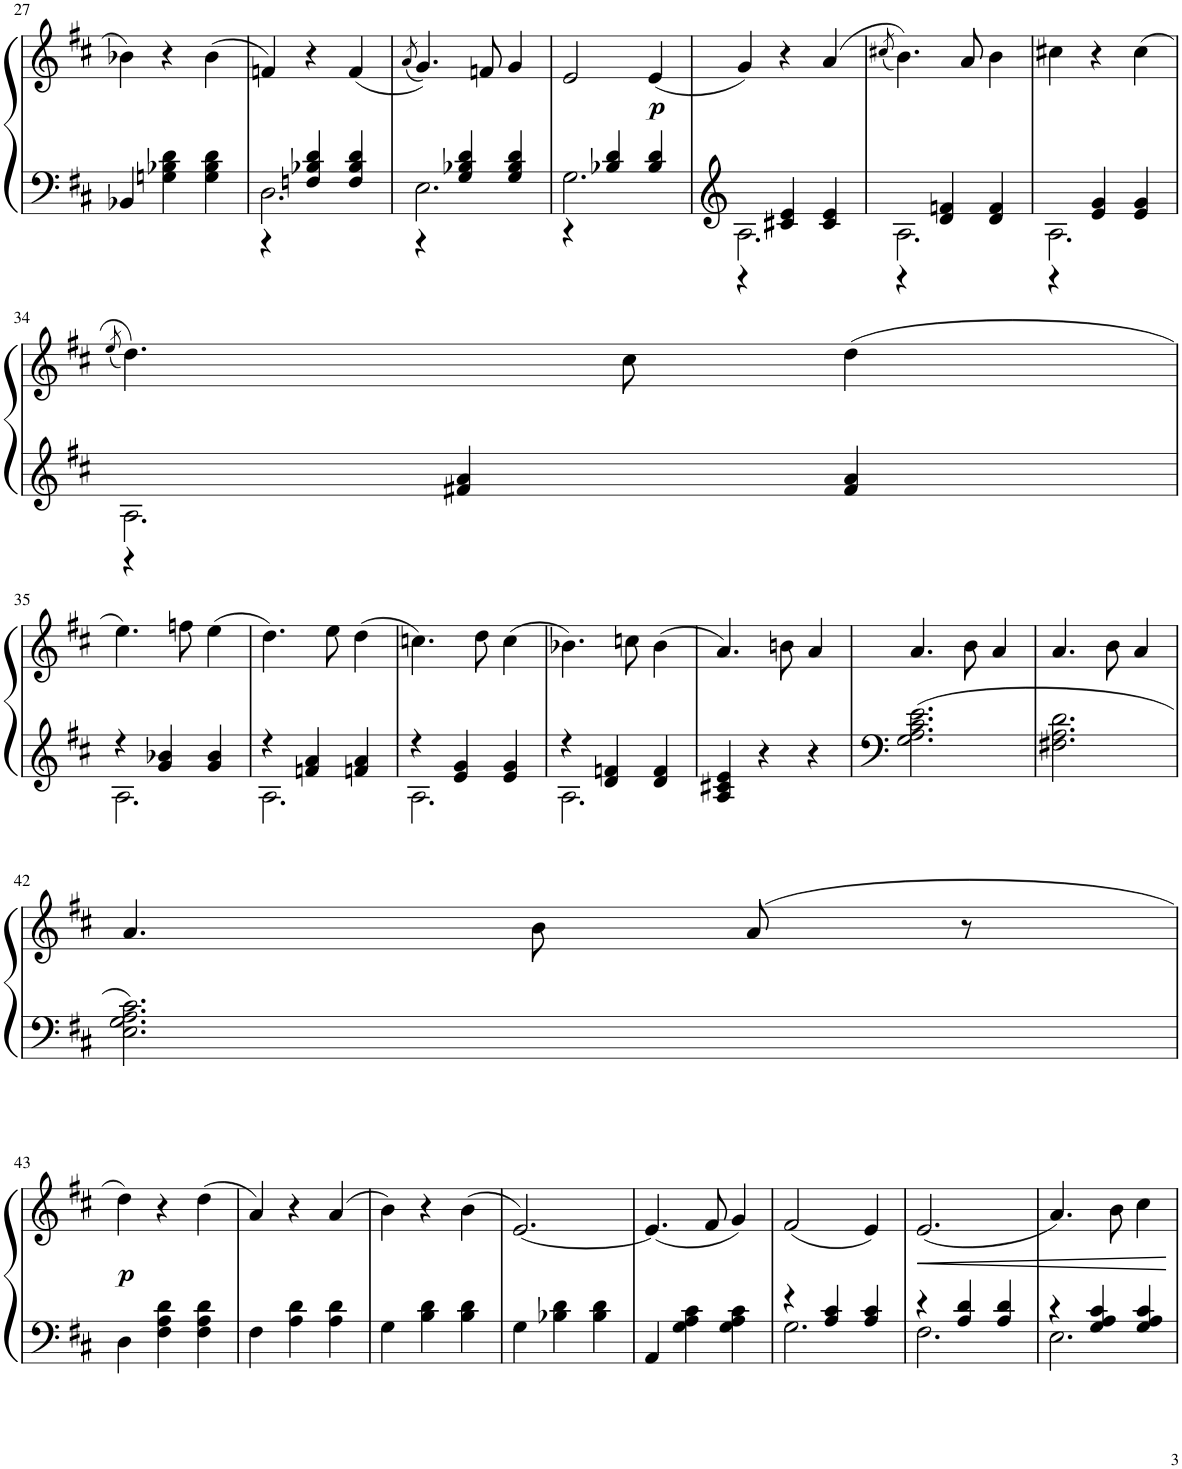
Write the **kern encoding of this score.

**kern	**kern	**dynam
*part1	*part1	*part1
*staff2	*staff1	*staff1/2
*I"Piano	*	*
*I'Pno.	*	*
!!LO:PB:g=z
*clefG2	*clefG2	*
*k[f#c#]	*k[f#c#]	*
*M3/4	*M3/4	*
=27	=27	=27
4BB-X/	4b-X\	.
4Gn\ 4B-X\ 4d\	4r	.
4G\ 4B-\ 4d\	(4b-\	.
=28	=28	=28
*^	*	*
2.D\	4r	4fn/)	.
.	4Fn/ 4B-X/ 4d/	4r	.
.	4F/ 4B-/ 4d/	(4f/	.
=29	=29	=29	=29
.	.	(8qa/	.
2.E\	4r	4.g/))	.
.	4G/ 4B-X/ 4d/	.	.
.	.	8fn/	.
.	4G/ 4B-/ 4d/	4g/	.
=30	=30	=30	=30
2.G\	4r	2e/	.
.	4B-X/ 4d/	.	.
!	!	!	!LO:DY:b
.	4B-/ 4d/	(<4e/	p
=31	=31	=31	=31
2.A\	4r	4g/)	.
.	4c#X/ 4e/	4r	.
.	4c#/ 4e/	(>4a/	.
=32	=32	=32	=32
.	.	(8qcc#X/	.
2.A\	4r	4.b\))	.
.	4d/ 4fn/	.	.
.	.	8a/	.
.	4d/ 4f/	4b\	.
=33	=33	=33	=33
2.A\	4r	4cc#X\	.
.	4e/ 4g/	4r	.
.	4e/ 4g/	(4cc#\	.
!!LO:LB:g=z
=34	=34	=34	=34
.	.	(8qee/	.
2.A\	4r	4.dd\))	.
.	4f#X/ 4a/	.	.
.	.	8cc#\	.
.	4f#/ 4a/	(4dd\	.
!!LO:LB:g=z
=35	=35	=35	=35
4r	2.A\	4.ee\)	.
4g/ 4b-X/	.	.	.
.	.	8ffn\	.
4g/ 4b-/	.	(4ee\	.
=36	=36	=36	=36
4r	2.A\	4.dd\)	.
4fn/ 4a/	.	.	.
.	.	8ee\	.
4fn/ 4a/	.	(4dd\	.
=37	=37	=37	=37
4r	2.A\	4.ccn\)	.
4e/ 4g/	.	.	.
.	.	8dd\	.
4e/ 4g/	.	(4cc\	.
=38	=38	=38	=38
4r	2.A\	4.b-X\)	.
4d/ 4fn/	.	.	.
.	.	8ccn\	.
4d/ 4f/	.	(4b-\	.
*v	*v	*	*
=39	=39	=39
4A/ 4c#X/ 4e/	4.a/)	.
4r	.	.
.	8bn\	.
4r	4a/	.
=40	=40	=40
2.G\ 2.A\ 2.c#\ 2.e\	4.a/	.
.	8b\	.
.	4a/	.
=41	=41	=41
2.F#X\ 2.A\ 2.d\	4.a/	.
.	8b\	.
.	4a/	.
!!LO:LB:g=z
=42	=42	=42
2.E\ 2.G\ 2.A\ 2.c#\	4.a/	.
.	8b\	.
.	(>8a/	.
.	8r	.
!!LO:LB:g=z
=43	=43	=43
!	!	!LO:DY:b
4D\	4dd\)	p
4F#\ 4A\ 4d\	4r	.
4F#\ 4A\ 4d\	(4dd\	.
=44	=44	=44
4F#\	4a/)	.
4A\ 4d\	4r	.
4A\ 4d\	(>4a/	.
=45	=45	=45
4G\	4b\)	.
4B\ 4d\	4r	.
4B\ 4d\	(4b\	.
=46	=46	=46
4G\	[2.e/)	.
4B-X\ 4d\	.	.
4B-\ 4d\	.	.
=47	=47	=47
4AA/	(4.e/]	.
4G\ 4A\ 4c#\	.	.
.	8f#/	.
4G\ 4A\ 4c#\	4g/)	.
=48	=48	=48
*^	*	*
4r	2.G\	(2f#/	.
4A/ 4c#/	.	.	.
4A/ 4c#/	.	4e/)	.
=49	=49	=49	=49
!	!	!	!LO:HP:b
4r	2.F#\	(2.e/	<
4A/ 4d/	.	.	.
4A/ 4d/	.	.	.
=50	=50	=50	=50
4r	2.E\	4.a/)	.
4G/ 4A/ 4c#/	.	.	.
.	.	8b\	.
4G/ 4A/ 4c#/	.	4cc#\	.
*v	*v	*	*
.	.	[
=	=	=
*-	*-	*-
